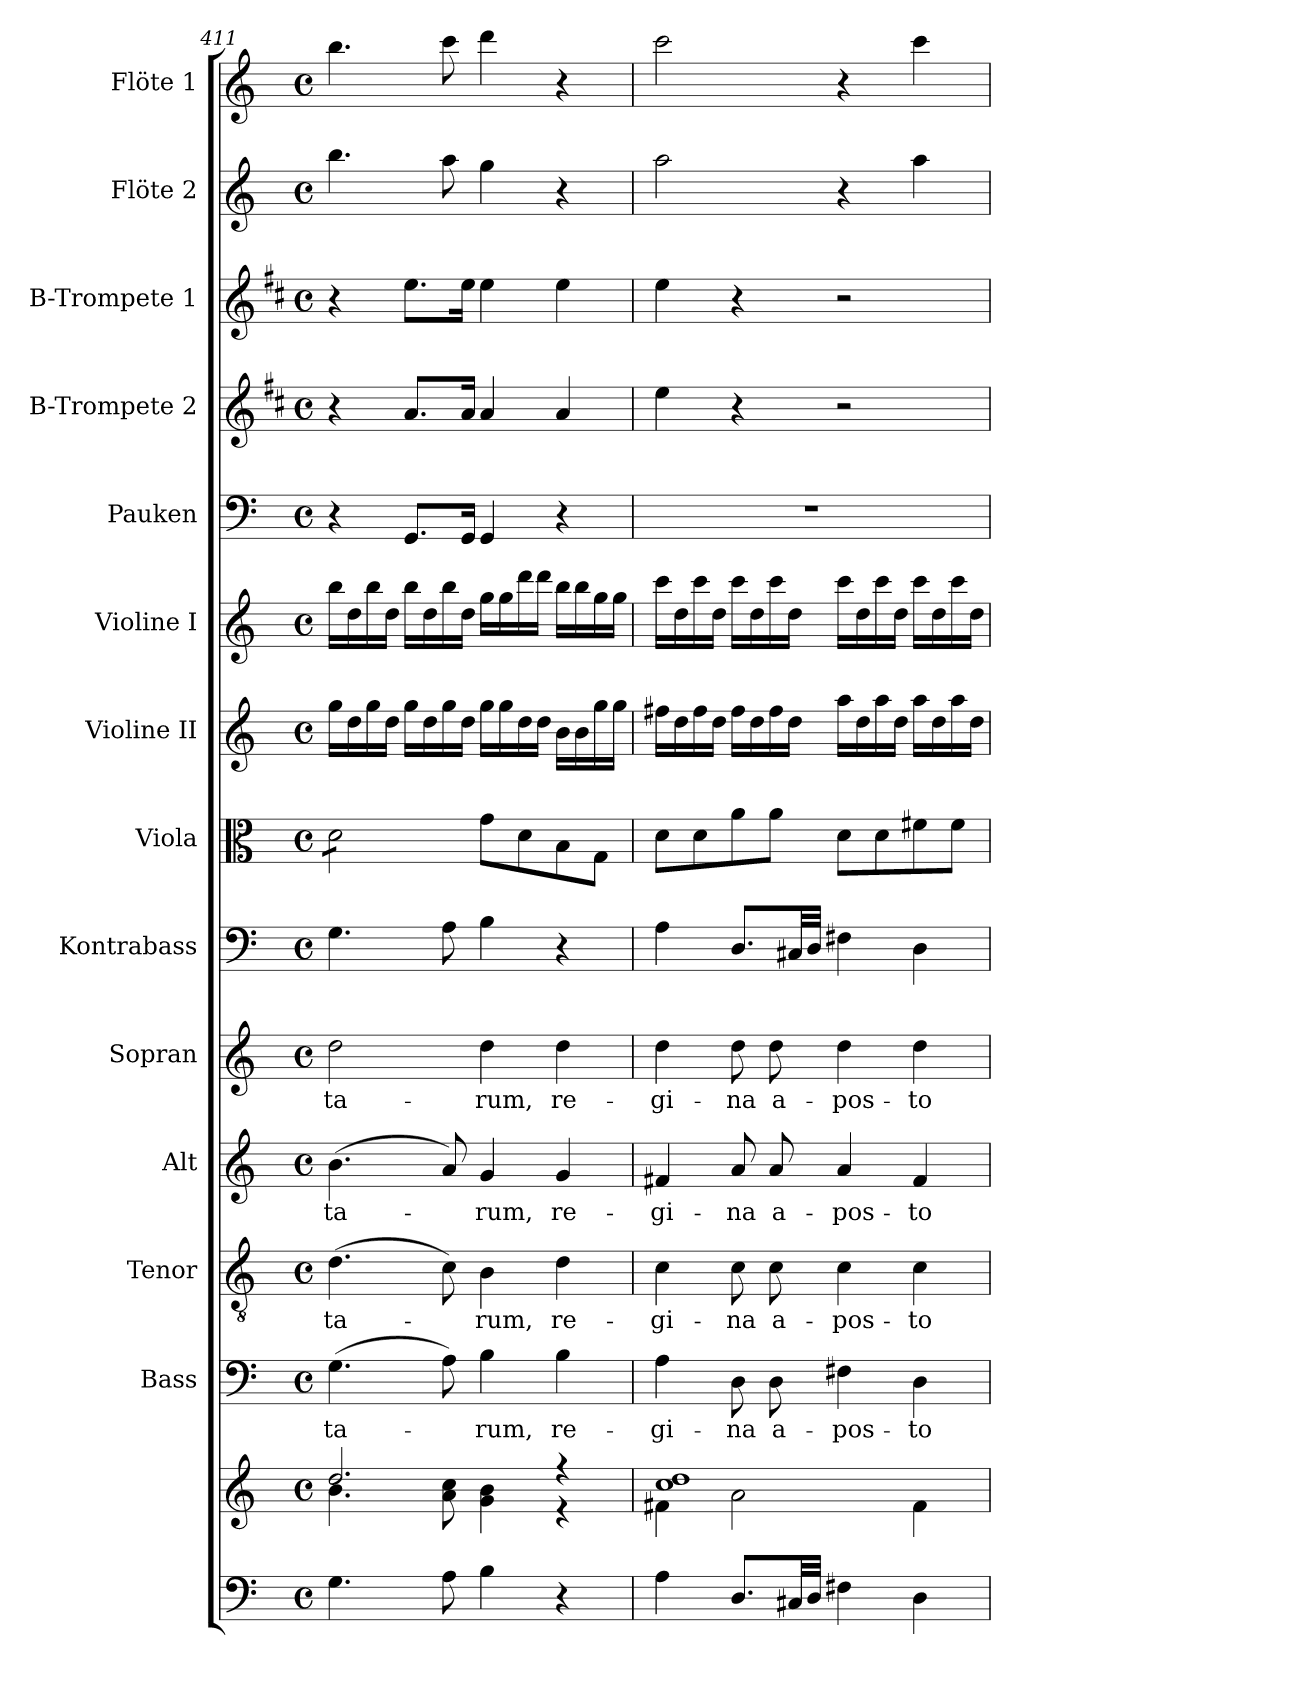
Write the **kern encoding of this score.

**kern	**kern	**kern	**text	**kern	**text	**kern	**text	**kern	**text	**kern	**kern	**kern	**kern	**kern	**kern	**kern	**kern	**kern
*part14	*part14	*part13	*part13	*part12	*part12	*part11	*part11	*part10	*part10	*part9	*part8	*part7	*part6	*part5	*part4	*part3	*part2	*part1
*staff15	*staff14	*staff13	*staff13	*staff12	*staff12	*staff11	*staff11	*staff10	*staff10	*staff9	*staff8	*staff7	*staff6	*staff5	*staff4	*staff3	*staff2	*staff1
*	*	*I"Bass	*	*I"Tenor	*	*I"Alt	*	*I"Sopran	*	*I"Kontrabass	*I"Viola	*I"Violine II	*I"Violine I	*I"Pauken	*I"B-Trompete 2	*I"B-Trompete 1	*I"Flöte 2	*I"Flöte 1
*	*	*I'B.	*	*I'T.	*	*I'A.	*	*I'S.	*	*I'Kb.	*I'Vla.	*I'Vl. II	*I'Vl. I	*I'Pk.	*I'B Trp. 2	*I'B Trp. 1	*I'Fl. 2	*I'Fl. 1
*clefF4	*clefG2	*clefF4	*	*clefGv2	*	*clefG2	*	*clefG2	*	*clefF4	*clefC3	*clefG2	*clefG2	*clefF4	*clefG2	*clefG2	*clefG2	*clefG2
*	*	*	*	*	*	*	*	*	*	*ITrd7c12	*	*	*	*	*ITrd1c2	*ITrd1c2	*	*
*k[]	*k[]	*k[]	*	*k[]	*	*k[]	*	*k[]	*	*k[]	*k[]	*k[]	*k[]	*k[]	*k[]	*k[]	*k[]	*k[]
*C:	*C:	*C:	*	*C:	*	*C:	*	*C:	*	*C:	*C:	*C:	*C:	*C:	*C:	*C:	*C:	*C:
*M4/4	*M4/4	*M4/4	*	*M4/4	*	*M4/4	*	*M4/4	*	*M4/4	*M4/4	*M4/4	*M4/4	*M4/4	*M4/4	*M4/4	*M4/4	*M4/4
*met(c)	*met(c)	*met(c)	*	*met(c)	*	*met(c)	*	*met(c)	*	*met(c)	*met(c)	*met(c)	*met(c)	*met(c)	*met(c)	*met(c)	*met(c)	*met(c)
=411	=411	=411	=411	=411	=411	=411	=411	=411	=411	=411	=411	=411	=411	=411	=411	=411	=411	=411
*	*^	*	*	*	*	*	*	*	*	*	*	*	*	*	*	*	*	*
!	!	!	!	!LO:LY:b	!	!LO:LY:b	!	!LO:LY:b	!	!LO:LY:b	!	!	!	!	!	!	!	!	!
*	*	*	*	*	*	*	*	*	*	*	*	*tremolo	*	*	*	*	*	*	*
4.G\	2.dd/	4.b\	(>4.G\	-ta-	(>4.d\	-ta-	(>4.b\	-ta-	2dd\	-ta-	4.GG\	8d\L	16gg\LL	16bb\LL	4r	4r	4r	4.bb\	4.bb\
.	.	.	.	.	.	.	.	.	.	.	.	.	16dd\	16dd\	.	.	.	.	.
.	.	.	.	.	.	.	.	.	.	.	.	8d\	16gg\	16bb\	.	.	.	.	.
.	.	.	.	.	.	.	.	.	.	.	.	.	16dd\JJ	16dd\JJ	.	.	.	.	.
.	.	.	.	.	.	.	.	.	.	.	.	8d\	16gg\LL	16bb\LL	8.GG/L	8.g/L	8.dd\L	.	.
.	.	.	.	.	.	.	.	.	.	.	.	.	16dd\	16dd\	.	.	.	.	.
8A\	.	8a\ 8cc\	8A\)	.	8c\)	.	8a/)	.	.	.	8AA\	8d\J	16gg\	16bb\	.	.	.	8aa\	8ccc\
*	*	*	*	*	*	*	*	*	*	*	*	*Xtremolo	*	*	*	*	*	*	*
.	.	.	.	.	.	.	.	.	.	.	.	.	16dd\JJ	16dd\JJ	16GG/Jk	16g/Jk	16dd\Jk	.	.
!	!	!	!	!LO:LY:b	!	!LO:LY:b	!	!LO:LY:b	!	!LO:LY:b	!	!	!	!	!	!	!	!	!
4B\	.	4g\ 4b\	4B\	-rum,	4B\	-rum,	4g/	-rum,	4dd\	-rum,	4BB\	8g\L	16gg\LL	16gg\LL	4GG/	4g/	4dd\	4gg\	4ddd\
.	.	.	.	.	.	.	.	.	.	.	.	.	16gg\	16gg\	.	.	.	.	.
.	.	.	.	.	.	.	.	.	.	.	.	8d\	16dd\	16ddd\	.	.	.	.	.
.	.	.	.	.	.	.	.	.	.	.	.	.	16dd\JJ	16ddd\JJ	.	.	.	.	.
!	!	!	!	!LO:LY:b	!	!LO:LY:b	!	!LO:LY:b	!	!LO:LY:b	!	!	!	!	!	!	!	!	!
4r	4r	4r	4B\	re-	4d\	re-	4g/	re-	4dd\	re-	4r	8B\	16b\LL	16bb\LL	4r	4g/	4dd\	4r	4r
.	.	.	.	.	.	.	.	.	.	.	.	.	16b\	16bb\	.	.	.	.	.
.	.	.	.	.	.	.	.	.	.	.	.	8G\J	16gg\	16gg\	.	.	.	.	.
.	.	.	.	.	.	.	.	.	.	.	.	.	16gg\JJ	16gg\JJ	.	.	.	.	.
=412	=412	=412	=412	=412	=412	=412	=412	=412	=412	=412	=412	=412	=412	=412	=412	=412	=412	=412	=412
!	!	!	!	!LO:LY:b	!	!LO:LY:b	!	!LO:LY:b	!	!LO:LY:b	!	!	!	!	!	!	!	!	!
4A\	1cc 1dd	4f#X\	4A\	-gi-	4c\	-gi-	4f#X/	-gi-	4dd\	-gi-	4AA\	8d\L	16ff#X\LL	16ccc\LL	1r	4dd\	4dd\	2aa\	2ccc\
.	.	.	.	.	.	.	.	.	.	.	.	.	16dd\	16dd\	.	.	.	.	.
.	.	.	.	.	.	.	.	.	.	.	.	8d\	16ff#\	16ccc\	.	.	.	.	.
.	.	.	.	.	.	.	.	.	.	.	.	.	16dd\JJ	16dd\JJ	.	.	.	.	.
!	!	!	!	!LO:LY:b	!	!LO:LY:b	!	!LO:LY:b	!	!LO:LY:b	!	!	!	!	!	!	!	!	!
8.D/L	.	2a\	8D\	-na	8c\	-na	8a/	-na	8dd\	-na	8.DD/L	8a\	16ff#\LL	16ccc\LL	.	4r	4r	.	.
.	.	.	.	.	.	.	.	.	.	.	.	.	16dd\	16dd\	.	.	.	.	.
!	!	!	!	!LO:LY:b	!	!LO:LY:b	!	!LO:LY:b	!	!LO:LY:b	!	!	!	!	!	!	!	!	!
.	.	.	8D\	a-	8c\	a-	8a/	a-	8dd\	a-	.	8a\J	16ff#\	16ccc\	.	.	.	.	.
32C#X/LL	.	.	.	.	.	.	.	.	.	.	32CC#X/LL	.	16dd\JJ	16dd\JJ	.	.	.	.	.
32D/JJJ	.	.	.	.	.	.	.	.	.	.	32DD/JJJ	.	.	.	.	.	.	.	.
!	!	!	!	!LO:LY:b	!	!LO:LY:b	!	!LO:LY:b	!	!LO:LY:b	!	!	!	!	!	!	!	!	!
4F#X\	.	.	4F#X\	-pos-	4c\	-pos-	4a/	-pos-	4dd\	-pos-	4FF#X\	8d\L	16aa\LL	16ccc\LL	.	2r	2r	4r	4r
.	.	.	.	.	.	.	.	.	.	.	.	.	16dd\	16dd\	.	.	.	.	.
.	.	.	.	.	.	.	.	.	.	.	.	8d\	16aa\	16ccc\	.	.	.	.	.
.	.	.	.	.	.	.	.	.	.	.	.	.	16dd\JJ	16dd\JJ	.	.	.	.	.
!	!	!	!	!LO:LY:b	!	!LO:LY:b	!	!LO:LY:b	!	!LO:LY:b	!	!	!	!	!	!	!	!	!
4D\	.	4f#\	4D\	-to-	4c\	-to-	4f#/	-to-	4dd\	-to-	4DD\	8f#X\	16aa\LL	16ccc\LL	.	.	.	4aa\	4ccc\
.	.	.	.	.	.	.	.	.	.	.	.	.	16dd\	16dd\	.	.	.	.	.
.	.	.	.	.	.	.	.	.	.	.	.	8f#\J	16aa\	16ccc\	.	.	.	.	.
.	.	.	.	.	.	.	.	.	.	.	.	.	16dd\JJ	16dd\JJ	.	.	.	.	.
*	*v	*v	*	*	*	*	*	*	*	*	*	*	*	*	*	*	*	*	*
=	=	=	=	=	=	=	=	=	=	=	=	=	=	=	=	=	=	=
*-	*-	*-	*-	*-	*-	*-	*-	*-	*-	*-	*-	*-	*-	*-	*-	*-	*-	*-
